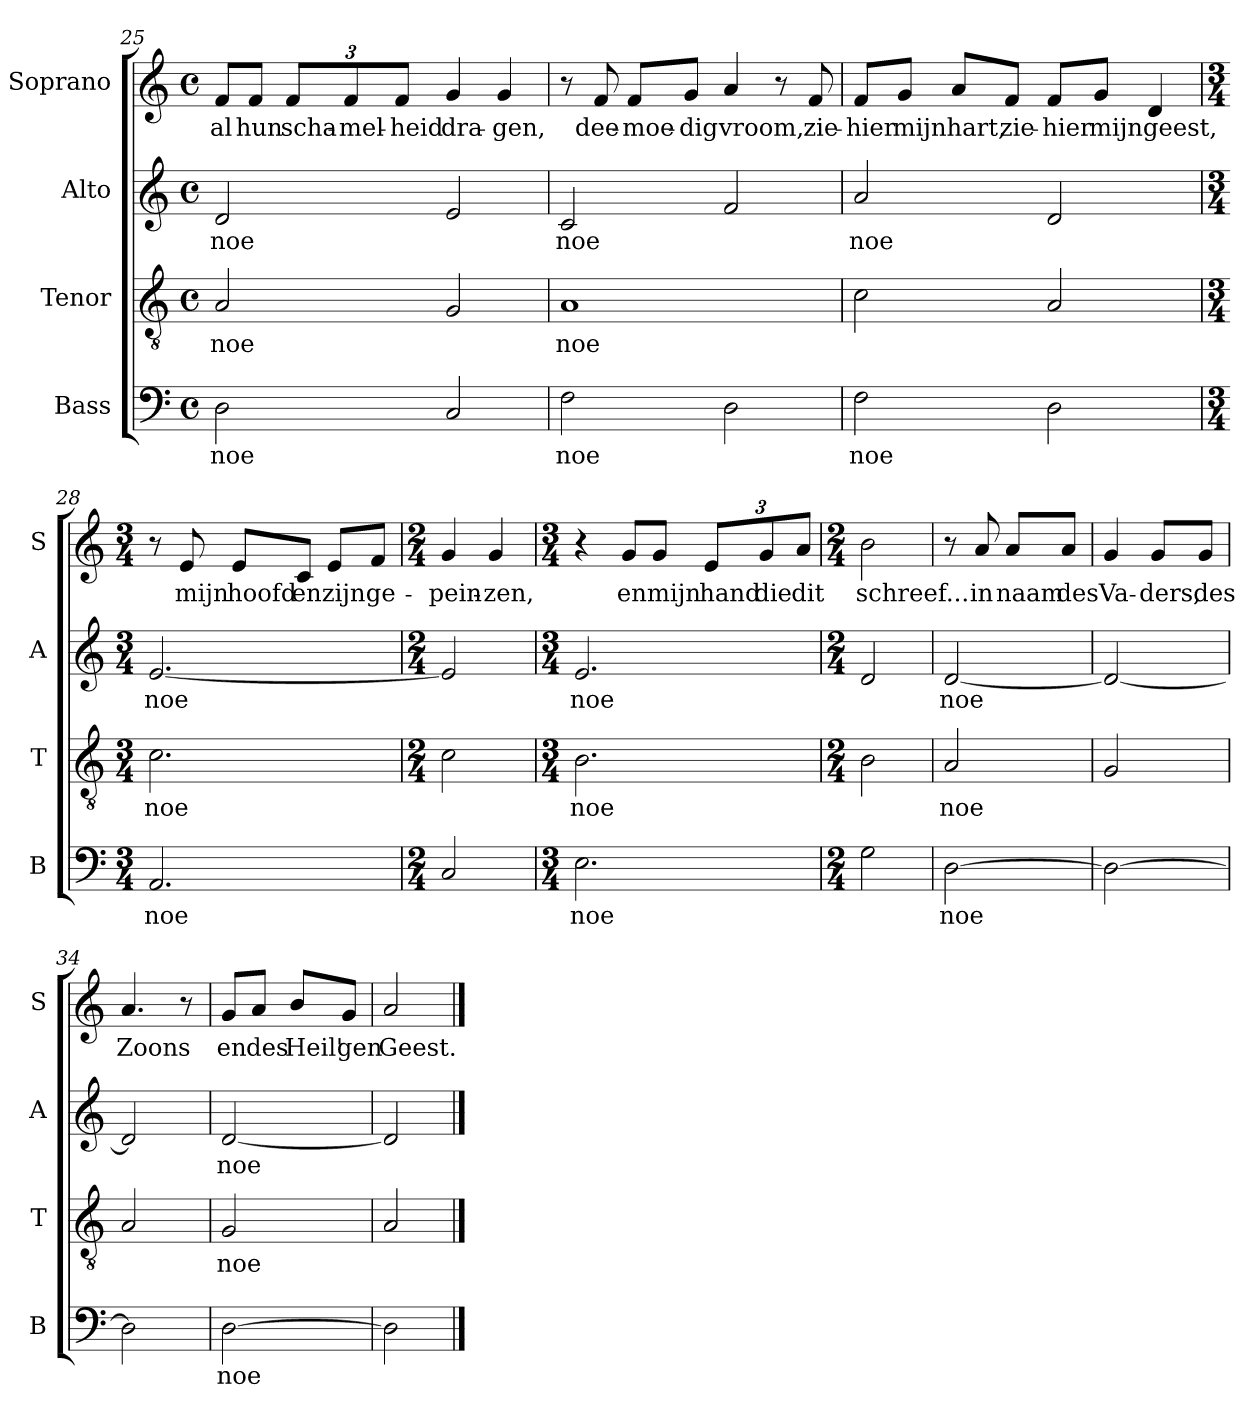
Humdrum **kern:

**kern	**text	**kern	**text	**kern	**text	**kern	**text
*part4	*part4	*part3	*part3	*part2	*part2	*part1	*part1
*staff4	*staff4	*staff3	*staff3	*staff2	*staff2	*staff1	*staff1
*I"Bass	*	*I"Tenor	*	*I"Alto	*	*I"Soprano	*
*I'B	*	*I'T	*	*I'A	*	*I'S	*
*clefF4	*	*clefGv2	*	*clefG2	*	*clefG2	*
*k[]	*	*k[]	*	*k[]	*	*k[]	*
*C:	*	*C:	*	*C:	*	*C:	*
*M4/4	*	*M4/4	*	*M4/4	*	*M4/4	*
*met(c)	*	*met(c)	*	*met(c)	*	*met(c)	*
=25	=25	=25	=25	=25	=25	=25	=25
2D\	noe	2A/	noe	2d/	noe	8f/L	al
.	.	.	.	.	.	8f/J	hun
.	.	.	.	.	.	12f/L	scha-
.	.	.	.	.	.	12f/	-mel-
.	.	.	.	.	.	12f/J	-heid
2C/	.	2G/	.	2e/	.	4g/	dra-
.	.	.	.	.	.	4g/	-gen,
=26	=26	=26	=26	=26	=26	=26	=26
2F\	noe	1A	noe	2c/	noe	8r	.
.	.	.	.	.	.	8f/	dee-
.	.	.	.	.	.	8f/L	-moe-
.	.	.	.	.	.	8g/J	-dig
2D\	.	.	.	2f/	.	4a/	vroom,
.	.	.	.	.	.	8r	.
.	.	.	.	.	.	8f/	zie-
!!LO:LB:g=z
=27	=27	=27	=27	=27	=27	=27	=27
2F\	noe	2c\	.	2a/	noe	8f/L	-hier
.	.	.	.	.	.	8g/J	mijn
.	.	.	.	.	.	8a/L	hart,
.	.	.	.	.	.	8f/J	zie-
2D\	.	2A/	.	2d/	.	8f/L	-hier
.	.	.	.	.	.	8g/J	mijn
.	.	.	.	.	.	4d/	geest,
=28	=28	=28	=28	=28	=28	=28	=28
*M3/4	*	*M3/4	*	*M3/4	*	*M3/4	*
2.AA/	noe	2.c\	noe	[2.e/	noe	8r	.
.	.	.	.	.	.	8e/	mijn
.	.	.	.	.	.	8e/L	hoofd
.	.	.	.	.	.	8c/J	en
.	.	.	.	.	.	8e/L	zijn
.	.	.	.	.	.	8f/J	ge-
=29	=29	=29	=29	=29	=29	=29	=29
*M2/4	*	*M2/4	*	*M2/4	*	*M2/4	*
2C/	.	2c\	.	2e/]	.	4g/	-pein-
.	.	.	.	.	.	4g/	-zen,
=30	=30	=30	=30	=30	=30	=30	=30
*M3/4	*	*M3/4	*	*M3/4	*	*M3/4	*
2.E\	noe	2.B\	noe	2.e/	noe	4r	.
.	.	.	.	.	.	8g/L	en
.	.	.	.	.	.	8g/J	mijn
.	.	.	.	.	.	12e/L	hand
.	.	.	.	.	.	12g/	die
.	.	.	.	.	.	12a/J	dit
!!LO:LB:g=z
=31	=31	=31	=31	=31	=31	=31	=31
*M2/4	*	*M2/4	*	*M2/4	*	*M2/4	*
2G\	.	2B\	.	2d/	.	2b\	schreef...
=32	=32	=32	=32	=32	=32	=32	=32
[2D\	noe	2A/	noe	[2d/	noe	8r	.
.	.	.	.	.	.	8a/	in
.	.	.	.	.	.	8a/L	naam
.	.	.	.	.	.	8a/J	des
=33	=33	=33	=33	=33	=33	=33	=33
2D\_	.	2G/	.	2d/_	.	4g/	Va-
.	.	.	.	.	.	8g/L	-ders,
.	.	.	.	.	.	8g/J	des
=34	=34	=34	=34	=34	=34	=34	=34
2D\]	.	2A/	.	2d/]	.	4.a/	Zoons
.	.	.	.	.	.	8r	.
=35	=35	=35	=35	=35	=35	=35	=35
[2D\	noe	2G/	noe	[2d/	noe	8g/L	en
.	.	.	.	.	.	8a/J	des
.	.	.	.	.	.	8b/L	Heil'
.	.	.	.	.	.	8g/J	gen
=36	=36	=36	=36	=36	=36	=36	=36
2D\]	.	2A/	.	2d/]	.	2a/	Geest.
==	==	==	==	==	==	==	==
*-	*-	*-	*-	*-	*-	*-	*-
